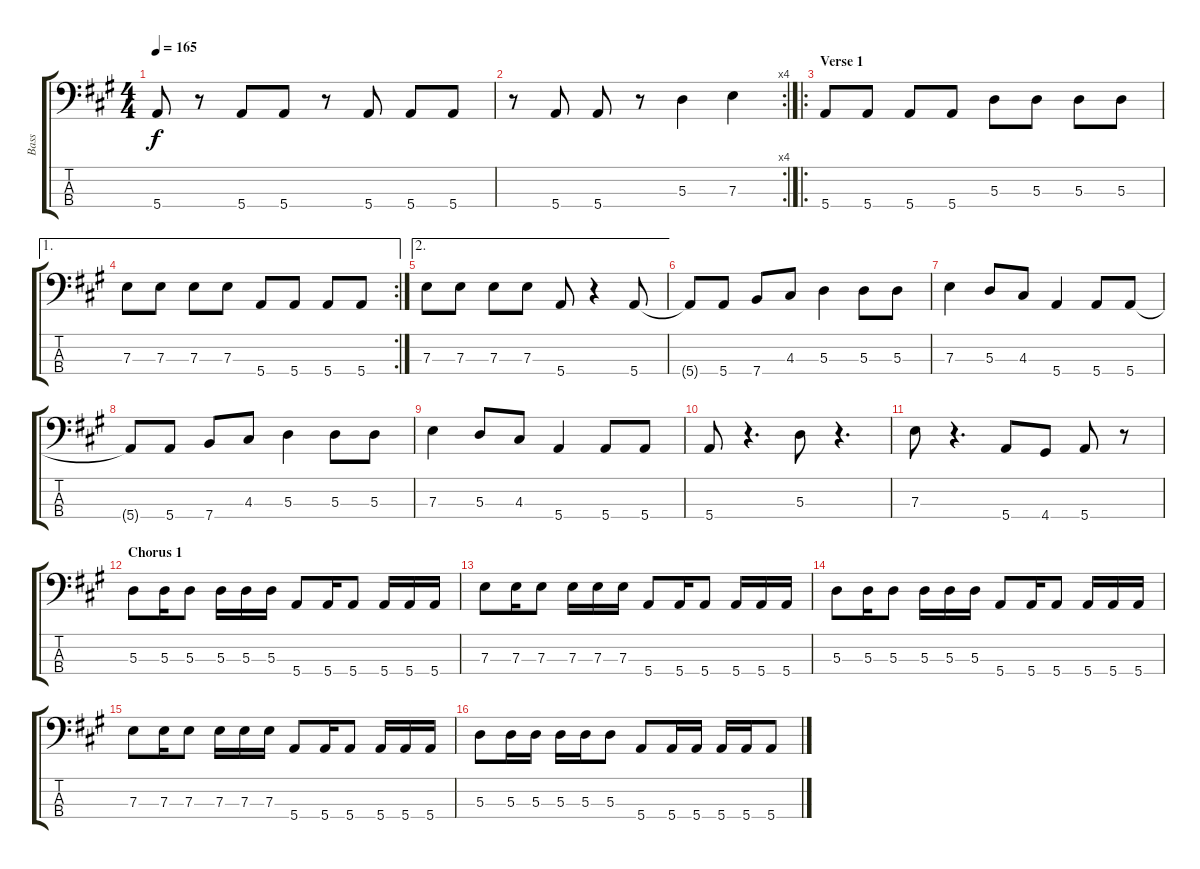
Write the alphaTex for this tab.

\track ("Bass" "Bass") {instrument electricbasspick}
\staff {score tabs}
\tuning (G2 D2 A1 E1) {hide}
\ts (4 4)
\tempo 165
\clef f4
\ks a
5.4.8{dy f instrument electricbasspick} r.8 5.4.8 5.4.8 r.8 5.4.8 5.4.8 5.4.8 |
\rc 4
r.8 5.4.8 5.4.8 r.8 5.3.4 7.3.4 |
\ro
\section ("" "Verse 1")
5.4.8 5.4.8 5.4.8 5.4.8 5.3.8 5.3.8 5.3.8 5.3.8 |
\ae 1
\rc 2
7.3.8 7.3.8 7.3.8 7.3.8 5.4.8 5.4.8 5.4.8 5.4.8 |
\ae 2
7.3.8 7.3.8 7.3.8 7.3.8 5.4.8 r.4 5.4.8 |
5.4{t}.8 5.4.8 7.4.8 4.3.8 5.3.4 5.3.8 5.3.8 |
7.3.4 5.3.8 4.3.8 5.4.4 5.4.8 5.4.8 |
5.4{t}.8 5.4.8 7.4.8 4.3.8 5.3.4 5.3.8 5.3.8 |
7.3.4 5.3.8 4.3.8 5.4.4 5.4.8 5.4.8 |
5.4.8 r.4{d} 5.3.8 r.4{d} |
7.3.8 r.4{d} 5.4.8 4.4.8 5.4.8 r.8 |
\section ("" "Chorus 1")
5.3.8 5.3.16 5.3.8 5.3.16 5.3.16 5.3.16 5.4.8 5.4.16 5.4.8 5.4.16 5.4.16 5.4.16 |
7.3.8 7.3.16 7.3.8 7.3.16 7.3.16 7.3.16 5.4.8 5.4.16 5.4.8 5.4.16 5.4.16 5.4.16 |
5.3.8 5.3.16 5.3.8 5.3.16 5.3.16 5.3.16 5.4.8 5.4.16 5.4.8 5.4.16 5.4.16 5.4.16 |
7.3.8 7.3.16 7.3.8 7.3.16 7.3.16 7.3.16 5.4.8 5.4.16 5.4.8 5.4.16 5.4.16 5.4.16 |
5.3.8 5.3.16 5.3.16 5.3.16 5.3.16 5.3.8 5.4.8 5.4.16 5.4.16 5.4.16 5.4.16 5.4.8
